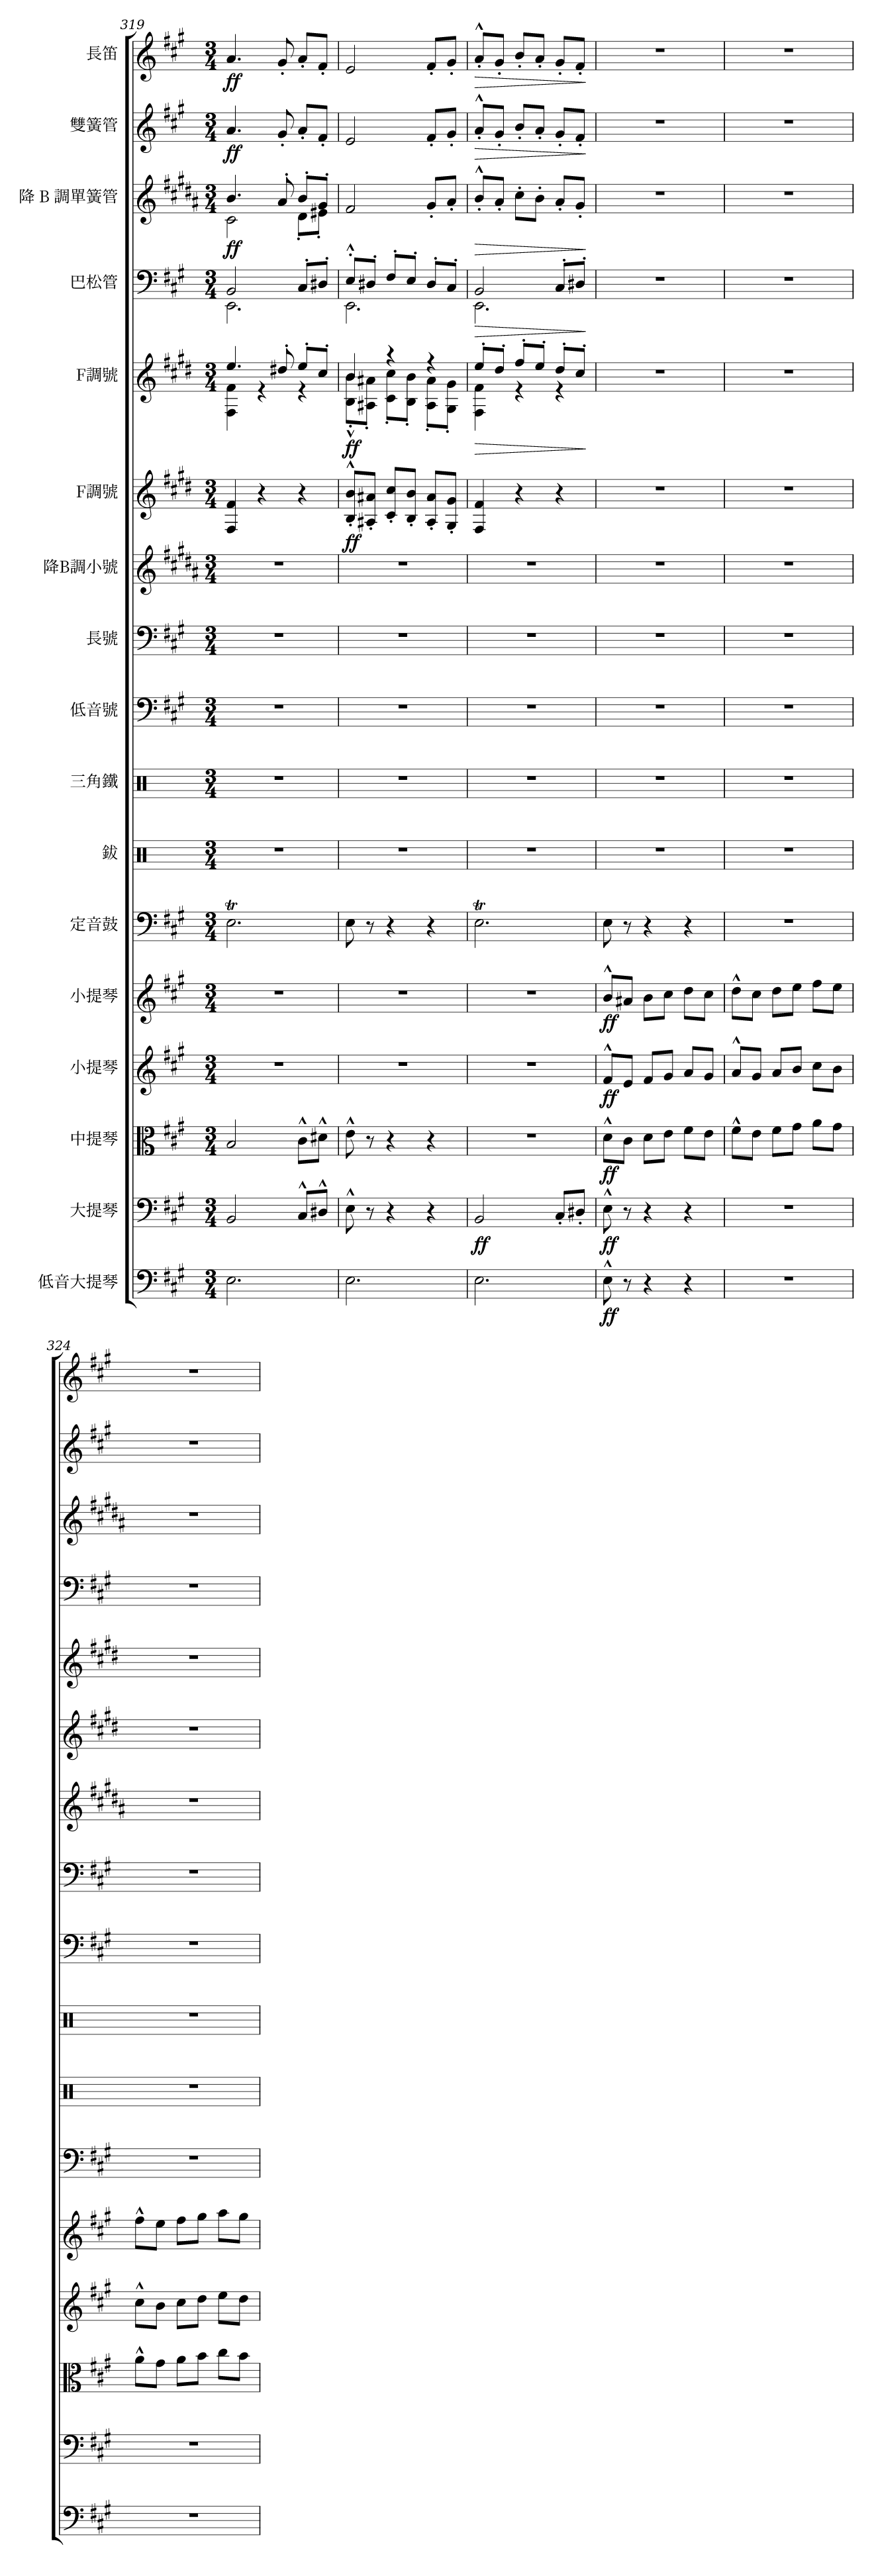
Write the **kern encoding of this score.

**kern	**dynam	**kern	**dynam	**kern	**dynam	**kern	**dynam	**kern	**dynam	**kern	**kern	**kern	**kern	**kern	**kern	**kern	**dynam	**kern	**dynam	**kern	**dynam	**kern	**dynam	**kern	**dynam	**kern	**dynam
*part17	*part17	*part16	*part16	*part15	*part15	*part14	*part14	*part13	*part13	*part12	*part11	*part10	*part9	*part8	*part7	*part6	*part6	*part5	*part5	*part4	*part4	*part3	*part3	*part2	*part2	*part1	*part1
*staff17	*staff17	*staff16	*staff16	*staff15	*staff15	*staff14	*staff14	*staff13	*staff13	*staff12	*staff11	*staff10	*staff9	*staff8	*staff7	*staff6	*staff6	*staff5	*staff5	*staff4	*staff4	*staff3	*staff3	*staff2	*staff2	*staff1	*staff1
*I"低音大提琴	*	*I"大提琴	*	*I"中提琴	*	*I"小提琴	*	*I"小提琴	*	*I"定音鼓	*I"鈸	*I"三角鐵	*I"低音號	*I"長號	*I"降B調小號	*I"F調號	*	*I"F調號	*	*I"巴松管	*	*I"降 B 調單簧管	*	*I"雙簧管	*	*I"長笛	*
*clefF4	*	*clefF4	*	*clefC3	*	*clefG2	*	*clefG2	*	*clefF4	*clefX	*clefX	*clefF4	*clefF4	*clefG2	*clefG2	*	*clefG2	*	*clefF4	*	*clefG2	*	*clefG2	*	*clefG2	*
*ITrd7c12	*	*	*	*	*	*	*	*	*	*	*	*	*	*	*ITrd1c2	*ITrd4c7	*	*ITrd4c7	*	*	*	*ITrd1c2	*	*	*	*	*
*k[f#c#g#]	*	*k[f#c#g#]	*	*k[f#c#g#]	*	*k[f#c#g#]	*	*k[f#c#g#]	*	*k[f#c#g#]	*k[]	*k[]	*k[f#c#g#]	*k[f#c#g#]	*k[f#c#g#]	*k[f#c#g#]	*	*k[f#c#g#]	*	*k[f#c#g#]	*	*k[f#c#g#]	*	*k[f#c#g#]	*	*k[f#c#g#]	*
*M3/4	*	*M3/4	*	*M3/4	*	*M3/4	*	*M3/4	*	*M3/4	*M3/4	*M3/4	*M3/4	*M3/4	*M3/4	*M3/4	*	*M3/4	*	*M3/4	*	*M3/4	*	*M3/4	*	*M3/4	*
=319	=319	=319	=319	=319	=319	=319	=319	=319	=319	=319	=319	=319	=319	=319	=319	=319	=319	=319	=319	=319	=319	=319	=319	=319	=319	=319	=319
*	*	*	*	*	*	*	*	*	*	*	*	*	*	*	*	*	*	*^	*	*^	*	*^	*	*	*	*	*
!	!	!	!	!	!	!	!	!	!	!	!	!	!	!	!	!	!	!	!	!	!	!	!	!	!	!LO:DY:b	!	!LO:DY:b	!	!LO:DY:b
2.EE\	.	2BB/	.	2B/	.	2.r	.	2.r	.	2.ET\	2.r	2.r	2.r	2.r	2.r	4BB/ 4B/	.	4.a/	4BB\ 4B\	.	2BB/	2.EE\	.	4.a/	2B\	ff	4.a/	ff	4.a/	ff
.	.	.	.	.	.	.	.	.	.	.	.	.	.	.	.	4r	.	.	4r	.	.	.	.	.	.	.	.	.	.	.
.	.	.	.	.	.	.	.	.	.	.	.	.	.	.	.	.	.	8g#X'/	.	.	.	.	.	8g#'/	.	.	8g#'/	.	8g#'/	.
.	.	8C#^^/L	.	8c#^^\L	.	.	.	.	.	.	.	.	.	.	.	4r	.	8a'/L	4r	.	8C#'/L	.	.	8a'/L	8c#'\L	.	8a'/L	.	8a'/L	.
.	.	8D#X^^/J	.	8d#X^^\J	.	.	.	.	.	.	.	.	.	.	.	.	.	8f#'/J	.	.	8D#X'/J	.	.	8f#'/J	8d#X'\J	.	8f#'/J	.	8f#'/J	.
!!LO:PB:g=z
=320	=320	=320	=320	=320	=320	=320	=320	=320	=320	=320	=320	=320	=320	=320	=320	=320	=320	=320	=320	=320	=320	=320	=320	=320	=320	=320	=320	=320	=320	=320
!	!	!	!	!	!	!	!	!	!	!	!	!	!	!	!	!	!LO:DY:b	!	!	!LO:DY:b	!	!	!	!	!	!	!	!	!	!
*	*	*	*	*	*	*	*	*	*	*	*	*	*	*	*	*	*	*	*	*	*	*	*	*v	*v	*	*	*	*	*
2.EE\	.	8E^^\	.	8e^^\	.	2.r	.	2.r	.	8E\	2.r	2.r	2.r	2.r	2.r	8E/'^^ 8e/'^^L	ff	4e/	8E\'^^ 8e\'^^L	ff	8E'^^/L	2.EE\	.	2e/	.	2e/	.	2e/	.
.	.	8r	.	8r	.	.	.	.	.	8r	.	.	.	.	.	8D#X/' 8d#X/'J	.	.	8D#X\' 8d#X\'J	.	8D#X'/J	.	.	.	.	.	.	.	.
.	.	4r	.	4r	.	.	.	.	.	4r	.	.	.	.	.	8F#/' 8f#/'L	.	4r	8F#\' 8f#\'L	.	8F#'/L	.	.	.	.	.	.	.	.
.	.	.	.	.	.	.	.	.	.	.	.	.	.	.	.	8E/' 8e/'J	.	.	8E\' 8e\'J	.	8E'/J	.	.	.	.	.	.	.	.
.	.	4r	.	4r	.	.	.	.	.	4r	.	.	.	.	.	8D#/' 8d#/'L	.	4r	8D#\' 8d#\'L	.	8D#'/L	.	.	8f#'/L	.	8f#'/L	.	8f#'/L	.
.	.	.	.	.	.	.	.	.	.	.	.	.	.	.	.	8C#/' 8c#/'J	.	.	8C#\' 8c#\'J	.	8C#'/J	.	.	8g#'/J	.	8g#'/J	.	8g#'/J	.
=321	=321	=321	=321	=321	=321	=321	=321	=321	=321	=321	=321	=321	=321	=321	=321	=321	=321	=321	=321	=321	=321	=321	=321	=321	=321	=321	=321	=321	=321
!	!	!	!LO:DY:b	!	!	!	!	!	!	!	!	!	!	!	!	!	!	!	!	!LO:HP:b	!	!	!LO:HP:b	!	!LO:HP:b	!	!LO:HP:b	!	!LO:HP:b
2.EE\	.	2BB/	ff	2.r	.	2.r	.	2.r	.	2.ET\	2.r	2.r	2.r	2.r	2.r	4BB/ 4B/	.	8a'/L	4BB\ 4B\	>	2BB/	2.EE\	>	8a'^^/L	>	8a'^^/L	>	8a'^^/L	>
.	.	.	.	.	.	.	.	.	.	.	.	.	.	.	.	.	.	8g#'/J	.	.	.	.	.	8g#'/J	.	8g#'/J	.	8g#'/J	.
.	.	.	.	.	.	.	.	.	.	.	.	.	.	.	.	4r	.	8b'/L	4r	.	.	.	.	8b'\L	.	8b'/L	.	8b'/L	.
.	.	.	.	.	.	.	.	.	.	.	.	.	.	.	.	.	.	8a'/J	.	.	.	.	.	8a'\J	.	8a'/J	.	8a'/J	.
.	.	8C#'/L	.	.	.	.	.	.	.	.	.	.	.	.	.	4r	.	8g#'/L	4r	.	8C#'/L	.	.	8g#'/L	.	8g#'/L	.	8g#'/L	.
.	.	8D#X'/J	.	.	.	.	.	.	.	.	.	.	.	.	.	.	.	8f#'/J	.	.	8D#X'/J	.	.	8f#'/J	.	8f#'/J	.	8f#'/J	.
*	*	*	*	*	*	*	*	*	*	*	*	*	*	*	*	*	*	*v	*v	*	*	*	*	*	*	*	*	*	*
*	*	*	*	*	*	*	*	*	*	*	*	*	*	*	*	*	*	*	*	*v	*v	*	*	*	*	*	*	*
.	.	.	.	.	.	.	.	.	.	.	.	.	.	.	.	.	.	.	]	.	]	.	]	.	]	.	]
=322	=322	=322	=322	=322	=322	=322	=322	=322	=322	=322	=322	=322	=322	=322	=322	=322	=322	=322	=322	=322	=322	=322	=322	=322	=322	=322	=322
!!LO:REH:place=s1:a:B:fs=14:t=29
*	*	*	*	*	*	*	*	*	*	*	*	*	*	*	*	*	*	*	*	*	*	*	*	*	*	*MM222	*
!	!LO:DY:b	!	!LO:DY:b	!	!LO:DY:b	!	!LO:DY:b	!	!LO:DY:b	!	!	!	!	!	!	!	!	!	!	!	!	!	!	!	!	!	!
8EE^^\	ff	8E^^\	ff	8d^^\L	ff	8f#^^/L	ff	8b^^/L	ff	8E\	2.r	2.r	2.r	2.r	2.r	2.r	.	2.r	.	2.r	.	2.r	.	2.r	.	2.r	.
8r	.	8r	.	8c#\J	.	8e/J	.	8a#X/J	.	8r	.	.	.	.	.	.	.	.	.	.	.	.	.	.	.	.	.
4r	.	4r	.	8d\L	.	8f#/L	.	8b\L	.	4r	.	.	.	.	.	.	.	.	.	.	.	.	.	.	.	.	.
.	.	.	.	8e\J	.	8g#/J	.	8cc#\J	.	.	.	.	.	.	.	.	.	.	.	.	.	.	.	.	.	.	.
4r	.	4r	.	8f#\L	.	8a/L	.	8dd\L	.	4r	.	.	.	.	.	.	.	.	.	.	.	.	.	.	.	.	.
.	.	.	.	8e\J	.	8g#/J	.	8cc#\J	.	.	.	.	.	.	.	.	.	.	.	.	.	.	.	.	.	.	.
=323	=323	=323	=323	=323	=323	=323	=323	=323	=323	=323	=323	=323	=323	=323	=323	=323	=323	=323	=323	=323	=323	=323	=323	=323	=323	=323	=323
2.r	.	2.r	.	8f#^^\L	.	8a^^/L	.	8dd^^\L	.	2.r	2.r	2.r	2.r	2.r	2.r	2.r	.	2.r	.	2.r	.	2.r	.	2.r	.	2.r	.
.	.	.	.	8e\J	.	8g#/J	.	8cc#\J	.	.	.	.	.	.	.	.	.	.	.	.	.	.	.	.	.	.	.
.	.	.	.	8f#\L	.	8a/L	.	8dd\L	.	.	.	.	.	.	.	.	.	.	.	.	.	.	.	.	.	.	.
.	.	.	.	8g#\J	.	8b/J	.	8ee\J	.	.	.	.	.	.	.	.	.	.	.	.	.	.	.	.	.	.	.
.	.	.	.	8a\L	.	8cc#\L	.	8ff#\L	.	.	.	.	.	.	.	.	.	.	.	.	.	.	.	.	.	.	.
.	.	.	.	8g#\J	.	8b\J	.	8ee\J	.	.	.	.	.	.	.	.	.	.	.	.	.	.	.	.	.	.	.
=324	=324	=324	=324	=324	=324	=324	=324	=324	=324	=324	=324	=324	=324	=324	=324	=324	=324	=324	=324	=324	=324	=324	=324	=324	=324	=324	=324
2.r	.	2.r	.	8a^^\L	.	8cc#^^\L	.	8ff#^^\L	.	2.r	2.r	2.r	2.r	2.r	2.r	2.r	.	2.r	.	2.r	.	2.r	.	2.r	.	2.r	.
.	.	.	.	8g#\J	.	8b\J	.	8ee\J	.	.	.	.	.	.	.	.	.	.	.	.	.	.	.	.	.	.	.
.	.	.	.	8a\L	.	8cc#\L	.	8ff#\L	.	.	.	.	.	.	.	.	.	.	.	.	.	.	.	.	.	.	.
.	.	.	.	8b\J	.	8dd\J	.	8gg#\J	.	.	.	.	.	.	.	.	.	.	.	.	.	.	.	.	.	.	.
.	.	.	.	8cc#\L	.	8ee\L	.	8aa\L	.	.	.	.	.	.	.	.	.	.	.	.	.	.	.	.	.	.	.
.	.	.	.	8b\J	.	8dd\J	.	8gg#\J	.	.	.	.	.	.	.	.	.	.	.	.	.	.	.	.	.	.	.
=	=	=	=	=	=	=	=	=	=	=	=	=	=	=	=	=	=	=	=	=	=	=	=	=	=	=	=
*-	*-	*-	*-	*-	*-	*-	*-	*-	*-	*-	*-	*-	*-	*-	*-	*-	*-	*-	*-	*-	*-	*-	*-	*-	*-	*-	*-
